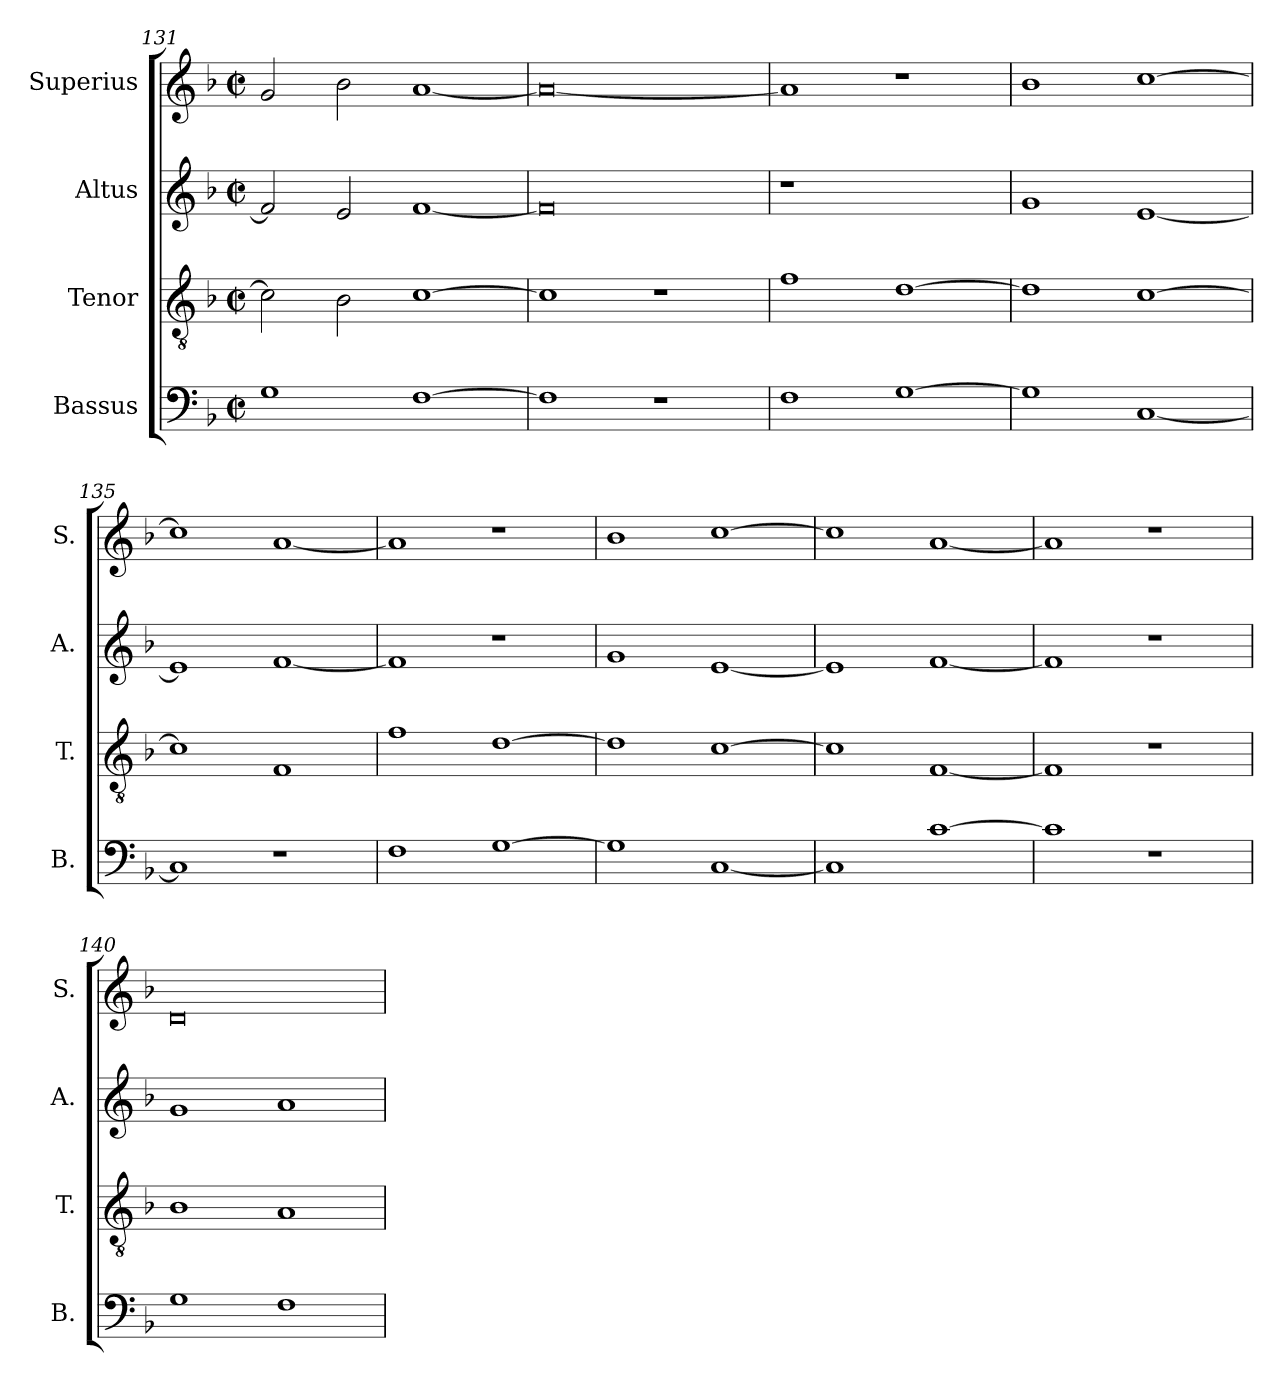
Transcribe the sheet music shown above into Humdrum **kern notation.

**kern	**kern	**kern	**kern
*part4	*part3	*part2	*part1
*staff4	*staff3	*staff2	*staff1
*I"Bassus	*I"Tenor	*I"Altus	*I"Superius
*I'B.	*I'T.	*I'A.	*I'S.
*clefF4	*clefGv2	*clefG2	*clefG2
*	*ITrd7c12	*	*
*k[b-]	*k[b-]	*k[b-]	*k[b-]
*F:	*F:	*F:	*F:
*M2/2	*M2/2	*M2/2	*M2/2
*met(c|)	*met(c|)	*met(c|)	*met(c|)
=131	=131	=131	=131
1Gi	2Ci\]	2fi/]	2gi/
.	2BB-i\	2ei/	2b-i\
[>1Fi	[>1Ci	[<1fi	[<1ai
=132	=132	=132	=132
1Fi]	1Ci]	0fi]	0ai_<
1r	1r	.	.
!!LO:PB:g=z
=133	=133	=133	=133
!	!	!LO:N:vis=1	!
1Fi	1Fi	1r	1ai]
[>1Gi	[>1Di	1ryy	1r
=134	=134	=134	=134
1Gi]	1Di]	1gi	1b-i
[<1Ci	[>1Ci	[<1ei	[>1cci
=135	=135	=135	=135
1Ci]	1Ci]	1ei]	1cci]
1r	1FFi	[<1fi	[<1ai
=136	=136	=136	=136
1Fi	1Fi	1fi]	1ai]
[>1Gi	[>1Di	1r	1r
=137	=137	=137	=137
1Gi]	1Di]	1gi	1b-i
[<1Ci	[>1Ci	[<1ei	[>1cci
=138	=138	=138	=138
1Ci]	1Ci]	1ei]	1cci]
[>1ci	[<1FFi	[<1fi	[<1ai
=139	=139	=139	=139
1ci]	1FFi]	1fi]	1ai]
1r	1r	1r	1r
!!LO:LB:g=z
=140	=140	=140	=140
1Gi	1BB-i	1gi	0di
1Fi	1AAi	1ai	.
=	=	=	=
*-	*-	*-	*-
